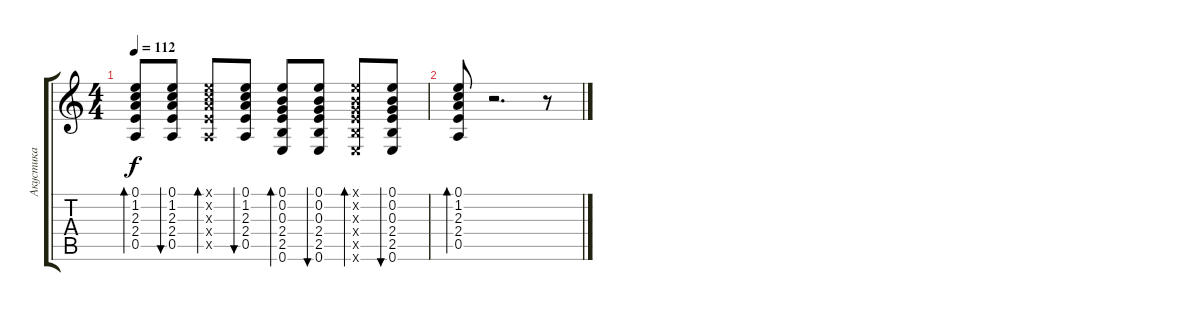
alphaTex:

\track ("Акустика" "Акустика") {instrument acousticguitarsteel}
\staff {score tabs}
\tuning (E4 B3 G3 D3 A2 E2) {hide}
\ts (4 4)
\tempo 112
\clef g2
\ks c
(0.1 1.2 2.3 2.4 0.5).8{bd 30 dy f} (0.1 1.2 2.3 2.4 0.5).8{bu 30} (0.1{x} 1.2{x} 2.3{x} 2.4{x} 0.5{x}).8{bd 30} (0.1 1.2 2.3 2.4 0.5).8{bu 30} (0.1 0.2 0.3 2.4 2.5 0.6).8{bd 30} (0.1 0.2 0.3 2.4 2.5 0.6).8{bu 30} (0.1{x} 0.2{x} 0.3{x} 2.4{x} 2.5{x} 0.6{x}).8{bd 30} (0.1 0.2 0.3 2.4 2.5 0.6).8{bu 30} |
(0.1 1.2 2.3 2.4 0.5).8{bd 30} r.2{d} r.8
